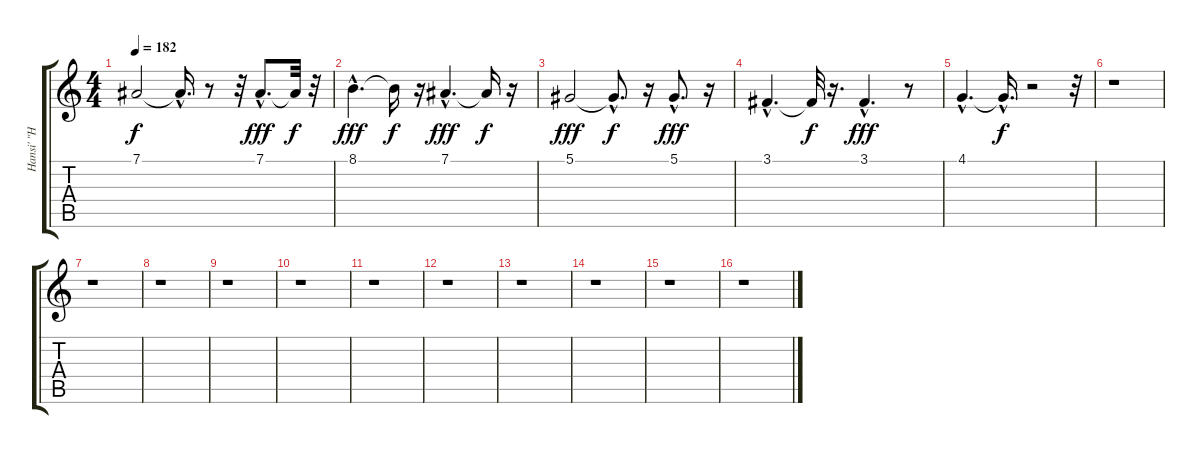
\track ("Hansi' \"H" "Hansi' \"H") {instrument lead6voice}
\staff {score tabs}
\tuning (Eb4 Bb3 Gb3 Db3 Ab2 Eb2) {hide}
\ts (4 4)
\tempo 182
\clef g2
\ks c
7.1{t}.2{dy f} 7.1{hac t}.16{d} r.8 r.32 7.1{hac}.8{d dy fff} 7.1{t}.32{dy f} r.32 |
8.1{hac}.4{d dy fff} 8.1{t}.16{dy f} r.16 7.1{hac}.4{d dy fff} 7.1{t}.16{dy f} r.16 |
5.1.2{dy fff} 5.1{hac t}.8{d dy f} r.16 5.1{hac}.8{d dy fff} r.16 |
3.1{hac}.4{d} 3.1{t}.32{dy f} r.16{d} 3.1{hac}.4{d dy fff} r.8 |
4.1{hac}.4{d} 4.1{hac t}.16{d dy f} r.2 r.32 |
r.1 |
r.1 |
r.1 |
r.1 |
r.1 |
r.1 |
r.1 |
r.1 |
r.1 |
r.1 |
r.1
